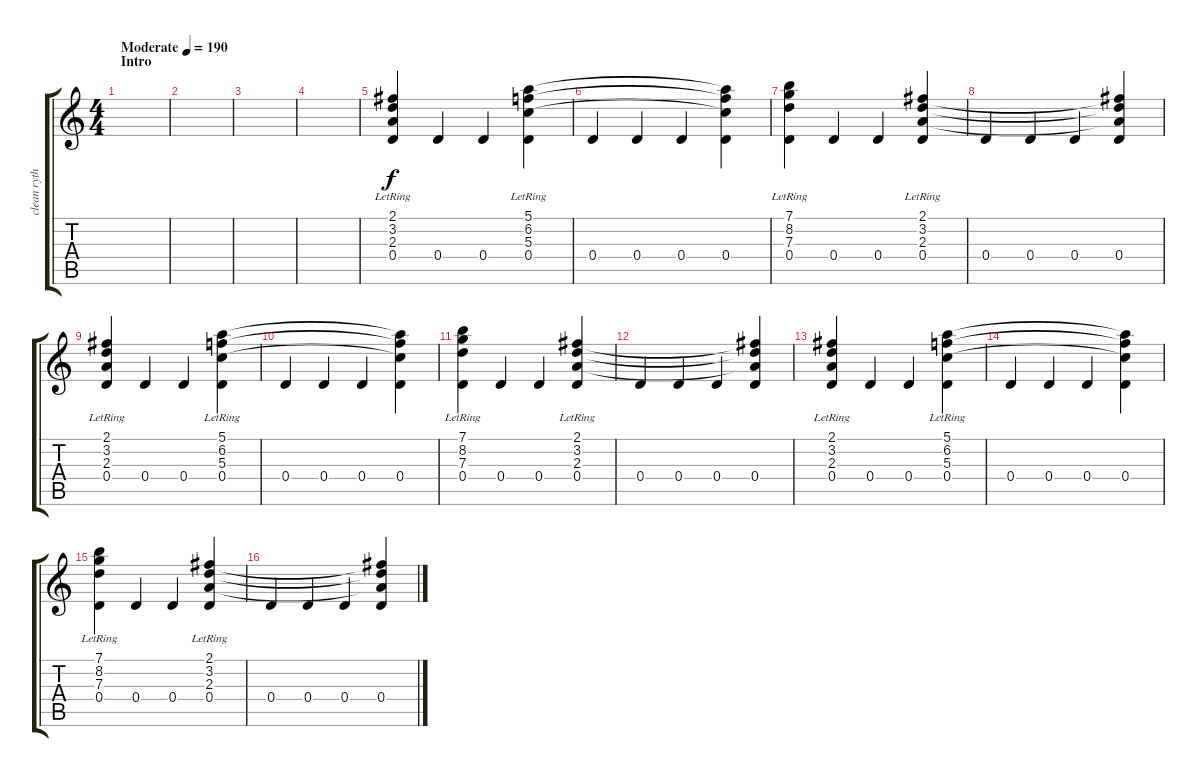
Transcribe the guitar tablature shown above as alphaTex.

\track ("clean rythm 2" "clean ryth") {instrument electricguitarclean}
\staff {score tabs}
\tuning (E4 B3 G3 D3 A2 E2) {hide}
\ts (4 4)
\section ("" "Intro")
\tempo (190 "Moderate")
\clef g2
\ks c
|
|
|
|
(2.1{lr} 3.2{lr} 2.3{lr} 0.4).4 0.4.4 0.4.4 (5.1{lr} 6.2{lr} 5.3{lr} 0.4).4 |
0.4.4 0.4.4 0.4.4 (5.1{t} 6.2{t} 5.3{t} 0.4).4 |
(7.1{lr} 8.2{lr} 7.3{lr} 0.4).4 0.4.4 0.4.4 (2.1{lr} 3.2 2.3 0.4).4 |
0.4.4 0.4.4 0.4.4 (2.1{t} 3.2{t} 2.3{t} 0.4).4 |
(2.1{lr} 3.2{lr} 2.3{lr} 0.4).4 0.4.4 0.4.4 (5.1{lr} 6.2{lr} 5.3{lr} 0.4).4 |
0.4.4 0.4.4 0.4.4 (5.1{t} 6.2{t} 5.3{t} 0.4).4 |
(7.1{lr} 8.2{lr} 7.3{lr} 0.4).4 0.4.4 0.4.4 (2.1{lr} 3.2 2.3 0.4).4 |
0.4.4 0.4.4 0.4.4 (2.1{t} 3.2{t} 2.3{t} 0.4).4 |
(2.1{lr} 3.2{lr} 2.3{lr} 0.4).4 0.4.4 0.4.4 (5.1{lr} 6.2{lr} 5.3{lr} 0.4).4 |
0.4.4 0.4.4 0.4.4 (5.1{t} 6.2{t} 5.3{t} 0.4).4 |
(7.1{lr} 8.2{lr} 7.3{lr} 0.4).4 0.4.4 0.4.4 (2.1{lr} 3.2 2.3 0.4).4 |
0.4.4 0.4.4 0.4.4 (2.1{t} 3.2{t} 2.3{t} 0.4).4
